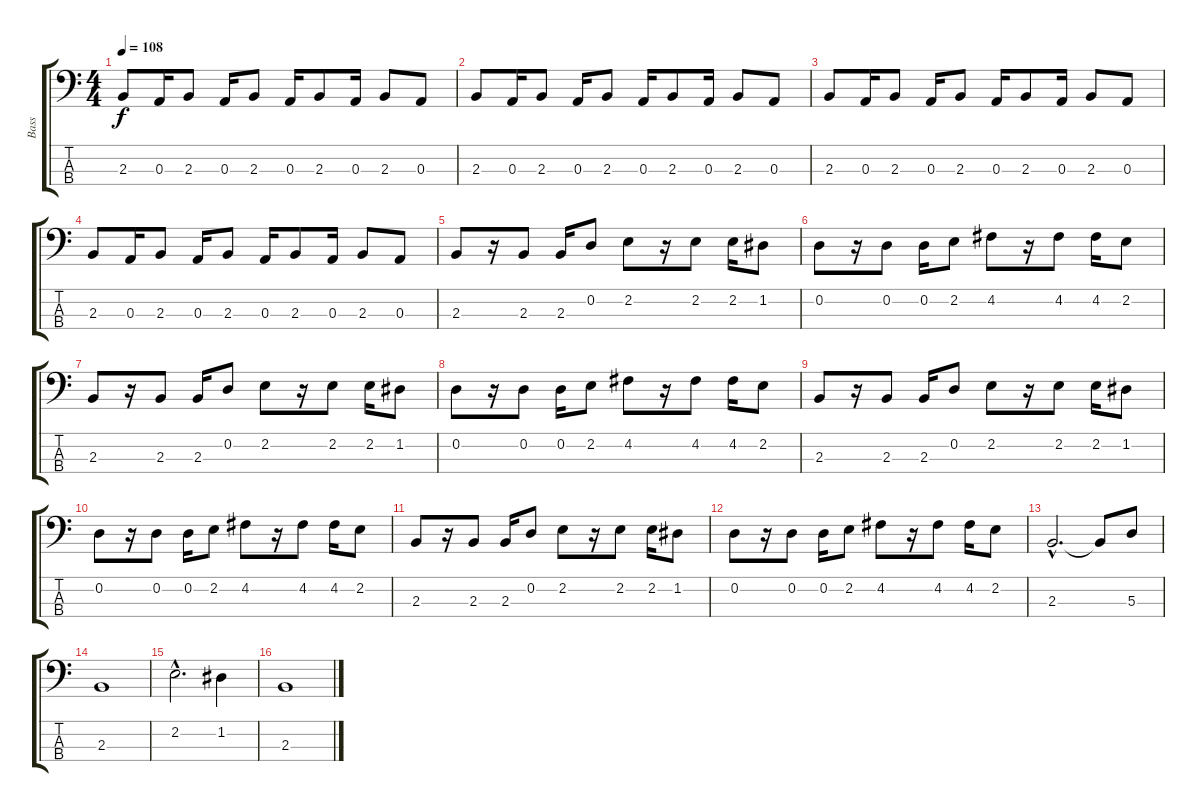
\track ("Bass" "Bass") {instrument electricbasspick}
\staff {score tabs}
\tuning (G2 D2 A1 E1) {hide}
\ts (4 4)
\tempo 108
\clef f4
\ks c
2.3.8{dy f instrument electricbasspick} 0.3.16 2.3.8 0.3.16 2.3.8 0.3.16 2.3.8 0.3.16 2.3.8 0.3.8 |
2.3.8 0.3.16 2.3.8 0.3.16 2.3.8 0.3.16 2.3.8 0.3.16 2.3.8 0.3.8 |
2.3.8 0.3.16 2.3.8 0.3.16 2.3.8 0.3.16 2.3.8 0.3.16 2.3.8 0.3.8 |
2.3.8 0.3.16 2.3.8 0.3.16 2.3.8 0.3.16 2.3.8 0.3.16 2.3.8 0.3.8 |
2.3.8 r.16 2.3.8 2.3.16 0.2.8 2.2.8 r.16 2.2.8 2.2.16 1.2.8 |
0.2.8 r.16 0.2.8 0.2.16 2.2.8 4.2.8 r.16 4.2.8 4.2.16 2.2.8 |
2.3.8 r.16 2.3.8 2.3.16 0.2.8 2.2.8 r.16 2.2.8 2.2.16 1.2.8 |
0.2.8 r.16 0.2.8 0.2.16 2.2.8 4.2.8 r.16 4.2.8 4.2.16 2.2.8 |
2.3.8 r.16 2.3.8 2.3.16 0.2.8 2.2.8 r.16 2.2.8 2.2.16 1.2.8 |
0.2.8 r.16 0.2.8 0.2.16 2.2.8 4.2.8 r.16 4.2.8 4.2.16 2.2.8 |
2.3.8 r.16 2.3.8 2.3.16 0.2.8 2.2.8 r.16 2.2.8 2.2.16 1.2.8 |
0.2.8 r.16 0.2.8 0.2.16 2.2.8 4.2.8 r.16 4.2.8 4.2.16 2.2.8 |
2.3{hac}.2{d} 2.3{t}.8 5.3.8 |
2.3.1 |
2.2{hac}.2{d} 1.2.4 |
2.3.1
